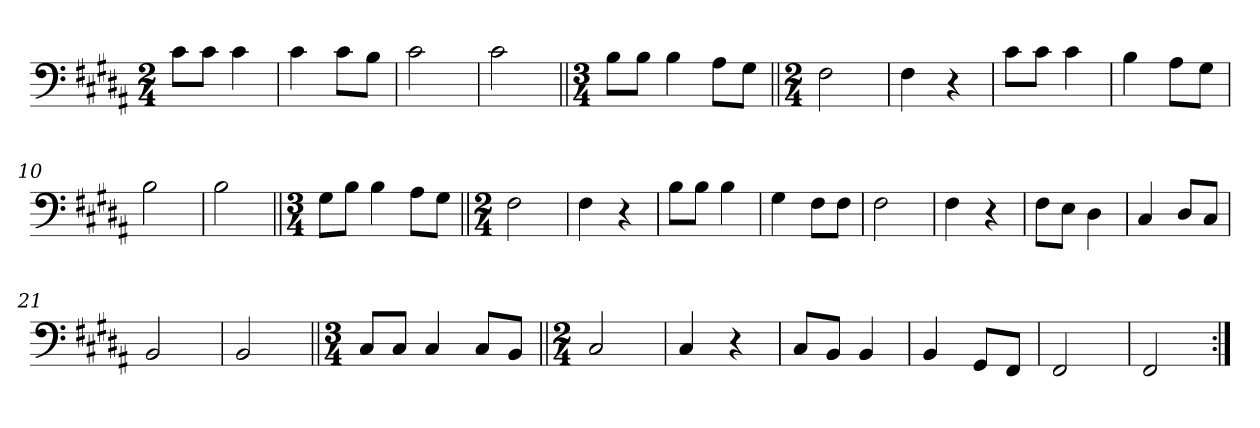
**kern
*part1
*staff1
*clefF4
*k[f#c#g#d#a#]
*M2/4
=1
8c#\L
8c#\J
4c#\
=2
4c#\
8c#\L
8B\J
=3
2c#\
=4
2c#\
=5||
*M3/4
8B\L
8B\J
4B\
8A#\L
8G#\J
=6||
*M2/4
2F#\
=7
4F#\
4r
=8
8c#\L
8c#\J
4c#\
=9
4B\
8A#\L
8G#\J
=10
2B\
=11
2B\
=12||
*M3/4
8G#\L
8B\J
4B\
8A#\L
8G#\J
=13||
*M2/4
2F#\
=14
4F#\
4r
=15
8B\L
8B\J
4B\
=16
4G#\
8F#\L
8F#\J
=17
2F#\
=18
4F#\
4r
=19
8F#\L
8E\J
4D#\
=20
4C#/
8D#/L
8C#/J
=21
2BB/
=22
2BB/
=23||
*M3/4
8C#/L
8C#/J
4C#/
8C#/L
8BB/J
=24||
*M2/4
2C#/
=25
4C#/
4r
=26
8C#/L
8BB/J
4BB/
=27
4BB/
8GG#/L
8FF#/J
=28
2FF#/
=29
2FF#/
=:|!
*-
